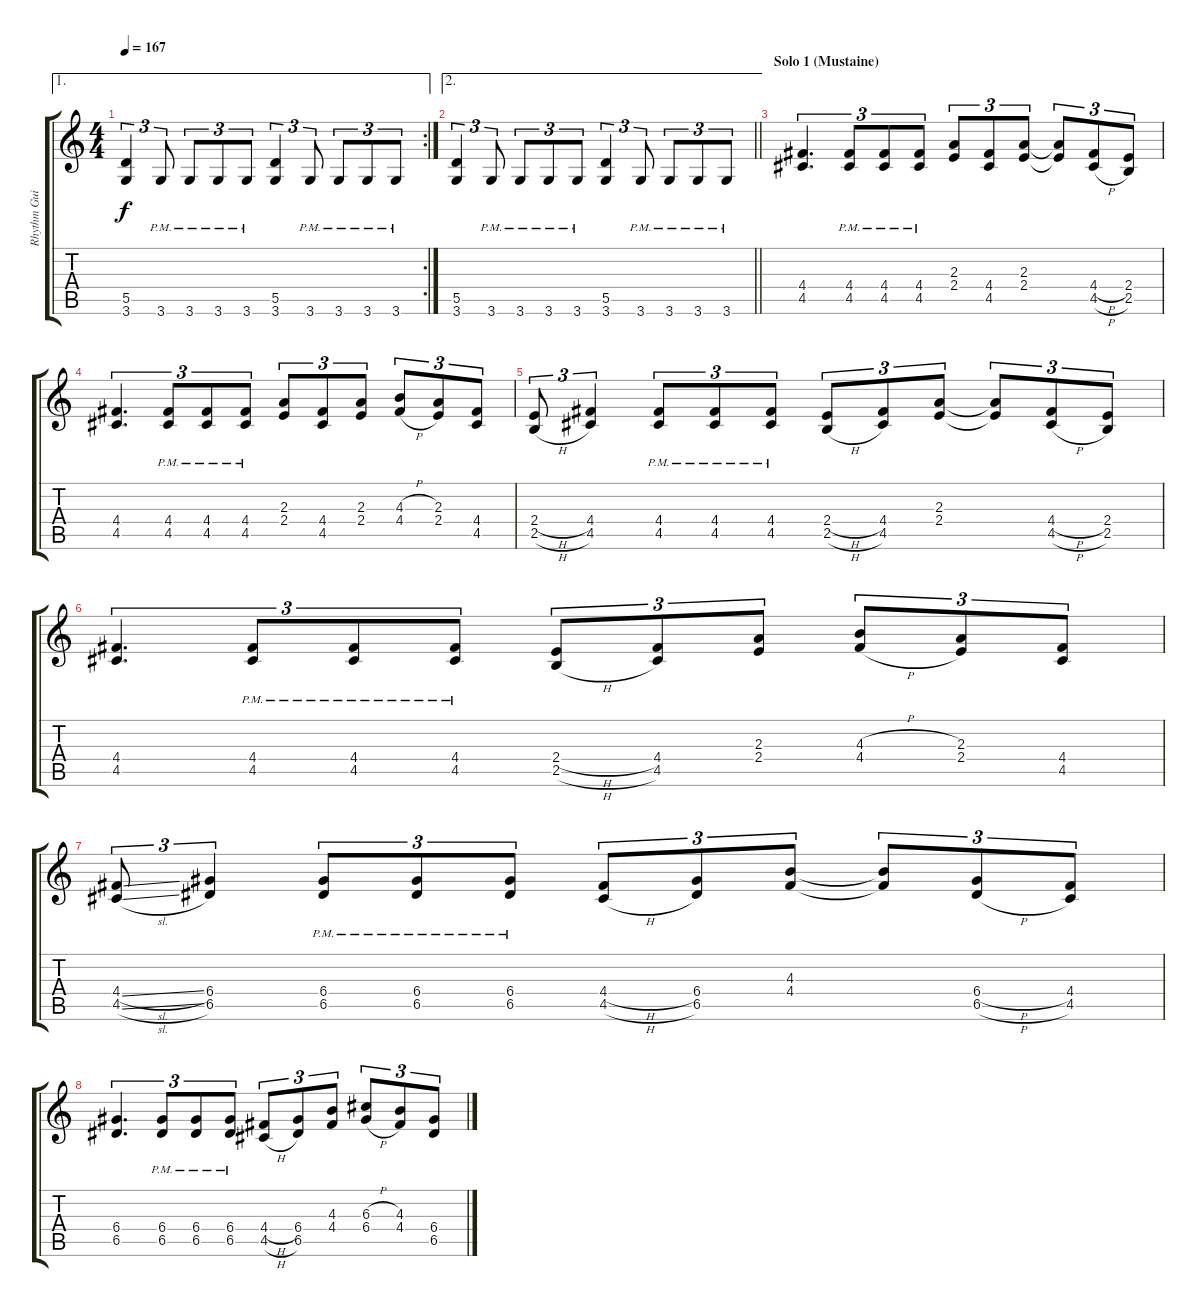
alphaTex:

\track ("Rhythm Guitar 2 (Broderick)" "Rhythm Gui") {instrument distortionguitar}
\staff {score tabs}
\tuning (E4 B3 G3 D3 A2 E2) {hide}
\ae 1
\rc 2
\ts (4 4)
\tempo 167
\clef g2
\ks c
(5.5 3.6).4{tu (3 2) dy f} 3.6{pm}.8{tu (3 2)} 3.6{pm}.8{tu (3 2)} 3.6{pm}.8{tu (3 2)} 3.6{pm}.8{tu (3 2)} (5.5 3.6).4{tu (3 2)} 3.6{pm}.8{tu (3 2)} 3.6{pm}.8{tu (3 2)} 3.6{pm}.8{tu (3 2)} 3.6{pm}.8{tu (3 2)} |
\ae 2
\barLineRight lightlight
(5.5 3.6).4{tu (3 2)} 3.6{pm}.8{tu (3 2)} 3.6{pm}.8{tu (3 2)} 3.6{pm}.8{tu (3 2)} 3.6{pm}.8{tu (3 2)} (5.5 3.6).4{tu (3 2)} 3.6{pm}.8{tu (3 2)} 3.6{pm}.8{tu (3 2)} 3.6{pm}.8{tu (3 2)} 3.6{pm}.8{tu (3 2)} |
\section ("" "Solo 1 (Mustaine)")
(4.4 4.5).4{d tu (3 2)} (4.4{pm} 4.5{pm}).8{tu (3 2)} (4.4{pm} 4.5{pm}).8{tu (3 2)} (4.4{pm} 4.5{pm}).8{tu (3 2)} (2.3 2.4).8{tu (3 2)} (4.4 4.5).8{tu (3 2)} (2.3 2.4).8{tu (3 2)} (2.3{t} 2.4{t}).8{tu (3 2)} (4.4{h} 4.5{h}).8{tu (3 2)} (2.4 2.5).8{tu (3 2)} |
(4.4 4.5).4{d tu (3 2)} (4.4{pm} 4.5{pm}).8{tu (3 2)} (4.4{pm} 4.5{pm}).8{tu (3 2)} (4.4{pm} 4.5{pm}).8{tu (3 2)} (2.3 2.4).8{tu (3 2)} (4.4 4.5).8{tu (3 2)} (2.3 2.4).8{tu (3 2)} (4.3{h} 4.4{h}).8{tu (3 2)} (2.3 2.4).8{tu (3 2)} (4.4 4.5).8{tu (3 2)} |
(2.4{h} 2.5{h}).8{tu (3 2)} (4.4 4.5).4{tu (3 2)} (4.4{pm} 4.5{pm}).8{tu (3 2)} (4.4{pm} 4.5{pm}).8{tu (3 2)} (4.4{pm} 4.5{pm}).8{tu (3 2)} (2.4{h} 2.5{h}).8{tu (3 2)} (4.4 4.5).8{tu (3 2)} (2.3 2.4).8{tu (3 2)} (2.3{t} 2.4{t}).8{tu (3 2)} (4.4{h} 4.5{h}).8{tu (3 2)} (2.4 2.5).8{tu (3 2)} |
(4.4 4.5).4{d tu (3 2)} (4.4{pm} 4.5{pm}).8{tu (3 2)} (4.4{pm} 4.5{pm}).8{tu (3 2)} (4.4{pm} 4.5{pm}).8{tu (3 2)} (2.4{h} 2.5{h}).8{tu (3 2)} (4.4 4.5).8{tu (3 2)} (2.3 2.4).8{tu (3 2)} (4.3{h} 4.4{h}).8{tu (3 2)} (2.3 2.4).8{tu (3 2)} (4.4 4.5).8{tu (3 2)} |
(4.4{sl} 4.5{sl}).8{tu (3 2)} (6.4 6.5).4{tu (3 2)} (6.4{pm} 6.5{pm}).8{tu (3 2)} (6.4{pm} 6.5{pm}).8{tu (3 2)} (6.4{pm} 6.5{pm}).8{tu (3 2)} (4.4{h} 4.5{h}).8{tu (3 2)} (6.4 6.5).8{tu (3 2)} (4.3 4.4).8{tu (3 2)} (4.3{t} 4.4{t}).8{tu (3 2)} (6.4{h} 6.5{h}).8{tu (3 2)} (4.4 4.5).8{tu (3 2)} |
(6.4 6.5).4{d tu (3 2)} (6.4{pm} 6.5{pm}).8{tu (3 2)} (6.4{pm} 6.5{pm}).8{tu (3 2)} (6.4{pm} 6.5{pm}).8{tu (3 2)} (4.4{h} 4.5{h}).8{tu (3 2)} (6.4 6.5).8{tu (3 2)} (4.3 4.4).8{tu (3 2)} (6.3{h} 6.4{h}).8{tu (3 2)} (4.3 4.4).8{tu (3 2)} (6.4 6.5).8{tu (3 2)}
